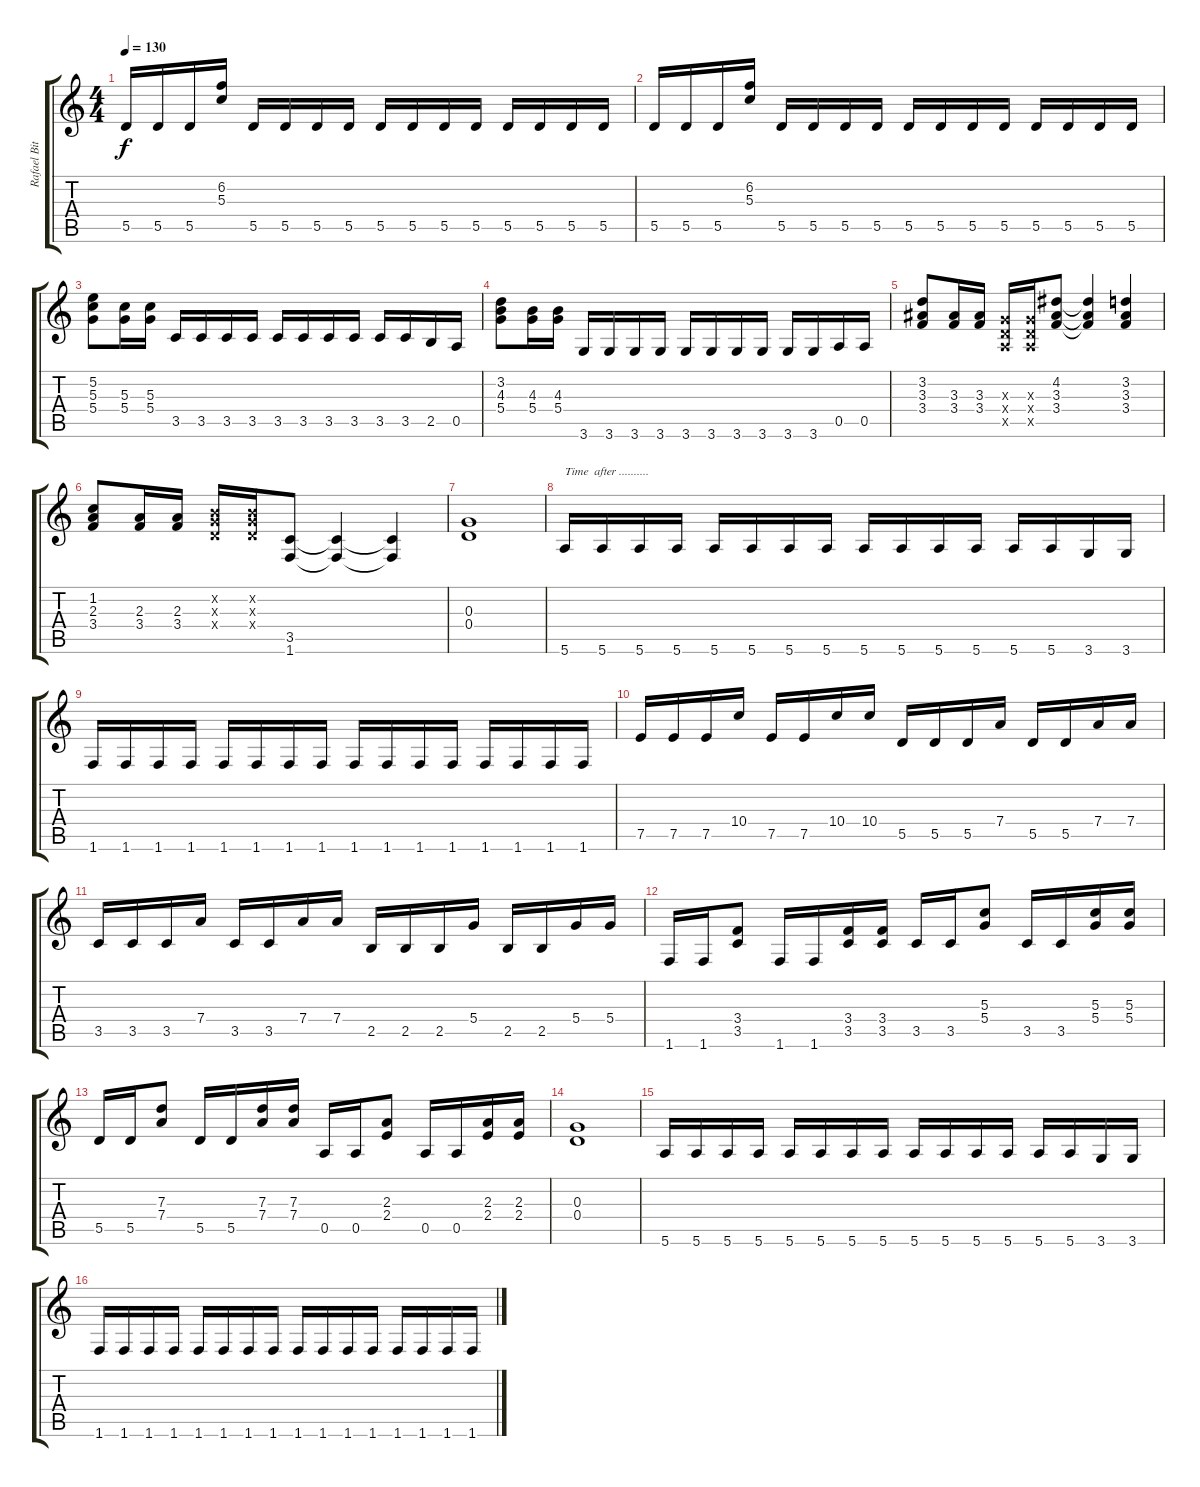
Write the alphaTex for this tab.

\track ("Rafael Bittencourt" "Rafael Bit") {instrument distortionguitar}
\staff {score tabs}
\tuning (E4 B3 G3 D3 A2 E2) {hide}
\ts (4 4)
\tempo 130
\clef g2
\ks c
5.5.16{dy f} 5.5.16 5.5.16 (6.2 5.3).16 5.5.16 5.5.16 5.5.16 5.5.16 5.5.16 5.5.16 5.5.16 5.5.16 5.5.16 5.5.16 5.5.16 5.5.16 |
5.5.16 5.5.16 5.5.16 (6.2 5.3).16 5.5.16 5.5.16 5.5.16 5.5.16 5.5.16 5.5.16 5.5.16 5.5.16 5.5.16 5.5.16 5.5.16 5.5.16 |
(5.2 5.3 5.4).8 (5.3 5.4).16 (5.3 5.4).16 3.5.16 3.5.16 3.5.16 3.5.16 3.5.16 3.5.16 3.5.16 3.5.16 3.5.16 3.5.16 2.5.16 0.5.16 |
(3.2 4.3 5.4).8 (4.3 5.4).16 (4.3 5.4).16 3.6.16 3.6.16 3.6.16 3.6.16 3.6.16 3.6.16 3.6.16 3.6.16 3.6.16 3.6.16 0.5.16 0.5.16 |
(3.2 3.3 3.4).8 (3.3 3.4).16 (3.3 3.4).16 (0.3{x} 0.4{x} 0.5{x}).16 (0.3{x} 0.4{x} 0.5{x}).16 (4.2 3.3 3.4).8 (4.2{t} 3.3{t} 3.4{t}).4 (3.2 3.3 3.4).4 |
(1.2 2.3 3.4).8 (2.3 3.4).16 (2.3 3.4).16 (0.2{x} 0.3{x} 0.4{x}).16 (0.2{x} 0.3{x} 0.4{x}).16 (3.5 1.6).8 (3.5{t} 1.6{t}).4 (3.5{t} 1.6{t}).4 |
(0.3 0.4).1 |
5.6.16{txt "Time  after .........."} 5.6.16 5.6.16 5.6.16 5.6.16 5.6.16 5.6.16 5.6.16 5.6.16 5.6.16 5.6.16 5.6.16 5.6.16 5.6.16 3.6.16 3.6.16 |
1.6.16 1.6.16 1.6.16 1.6.16 1.6.16 1.6.16 1.6.16 1.6.16 1.6.16 1.6.16 1.6.16 1.6.16 1.6.16 1.6.16 1.6.16 1.6.16 |
7.5.16 7.5.16 7.5.16 10.4.16 7.5.16 7.5.16 10.4.16 10.4.16 5.5.16 5.5.16 5.5.16 7.4.16 5.5.16 5.5.16 7.4.16 7.4.16 |
3.5.16 3.5.16 3.5.16 7.4.16 3.5.16 3.5.16 7.4.16 7.4.16 2.5.16 2.5.16 2.5.16 5.4.16 2.5.16 2.5.16 5.4.16 5.4.16 |
1.6.16 1.6.16 (3.4 3.5).8 1.6.16 1.6.16 (3.4 3.5).16 (3.4 3.5).16 3.5.16 3.5.16 (5.3 5.4).8 3.5.16 3.5.16 (5.3 5.4).16 (5.3 5.4).16 |
5.5.16 5.5.16 (7.3 7.4).8 5.5.16 5.5.16 (7.3 7.4).16 (7.3 7.4).16 0.5.16 0.5.16 (2.3 2.4).8 0.5.16 0.5.16 (2.3 2.4).16 (2.3 2.4).16 |
(0.3 0.4).1 |
5.6.16 5.6.16 5.6.16 5.6.16 5.6.16 5.6.16 5.6.16 5.6.16 5.6.16 5.6.16 5.6.16 5.6.16 5.6.16 5.6.16 3.6.16 3.6.16 |
1.6.16 1.6.16 1.6.16 1.6.16 1.6.16 1.6.16 1.6.16 1.6.16 1.6.16 1.6.16 1.6.16 1.6.16 1.6.16 1.6.16 1.6.16 1.6.16
